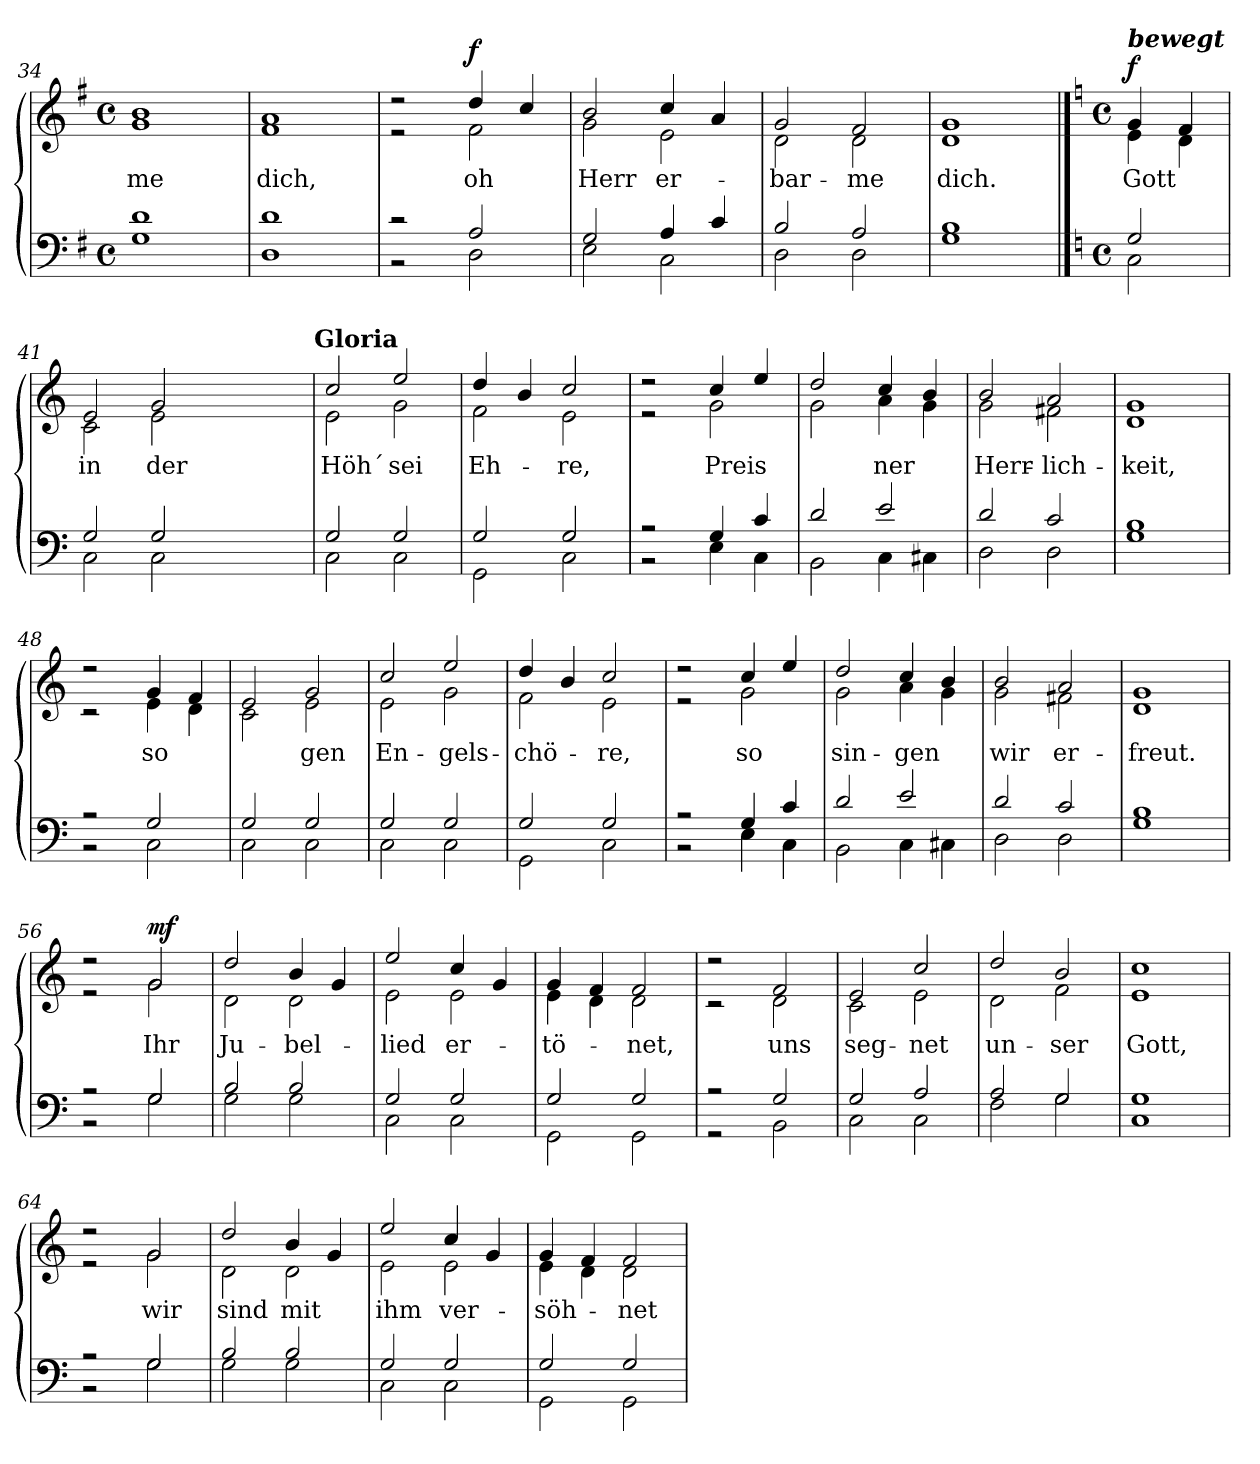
**kern	**kern	**text	**dynam
*part1	*part1	*part1	*part1
*staff2	*staff1	*staff1	*staff1/2
!!LO:LB:g=z
*clefF4	*clefG2	*	*
*k[f#]	*k[f#]	*	*
*G:	*G:	*	*
*M4/4	*M4/4	*	*
*met(c)	*met(c)	*	*
=34	=34	=34	=34
*^	*	*	*
!	!	!	!LO:LY:b	!
*	*	*^	*	*
1d	1G	1b	1g	-me	.
=35	=35	=35	=35	=35	=35
!	!	!	!	!LO:LY:b	!
1d	1D	1a	1f#	dich,	.
=36	=36	=36	=36	=36	=36
2r	2r	2r	2r	.	.
!	!	!	!	!LO:LY:b	!LO:DY:a
2A/	2D\	4dd/	2f#\	oh	f
.	.	4cc/	.	.	.
=37	=37	=37	=37	=37	=37
!	!	!	!	!LO:LY:b	!
2G/	2E\	2b/	2g\	Herr	.
!	!	!	!	!LO:LY:b	!
4A/	2C\	4cc/	2e\	er-	.
4c/	.	4a/	.	.	.
=38	=38	=38	=38	=38	=38
!	!	!	!	!LO:LY:b	!
2B/	2D\	2g/	2d\	-bar-	.
!	!	!	!	!LO:LY:b	!
2A/	2D\	2f#/	2d\	-me	.
=39	=39	=39	=39	=39	=39
!	!	!	!	!LO:LY:b	!
1B	1G	1g	1d	dich.	.
!!LO:LB:g=z	!!
==40	==40	==40	==40	==40	==40
*k[]	*	*k[]	*	*	*
*C:	*	*C:	*	*	*
*M4/4	*	*M4/4	*	*	*
*met(c)	*	*met(c)	*	*	*
!	!	!LO:TX:a:Bi:t=bewegt	!	!	!
!	!	!	!	!LO:LY:b	!LO:DY:b
2G/	2C\	4g/	4e\	Gott	f
.	.	4f/	4d\	.	.
=41	=41	=41	=41	=41	=41
!	!	!	!	!LO:LY:b	!
2G/	2C\	2e/	2c\	in	.
!	!	!	!	!LO:LY:b	!
2G/	2C\	2g/	2e\	der	.
2..ryy	2..ryy	2..ryy	2..ryy	.	.
!	!	!	!LO:TX:a:B:t=Gloria	!	!
=42	=42	=42	=42	=42	=42
!	!	!	!	!LO:LY:b	!
2G/	2C\	2cc/	2e\	Höh´	.
!	!	!	!	!LO:LY:b	!
2G/	2C\	2ee/	2g\	sei	.
=43	=43	=43	=43	=43	=43
!	!	!	!	!LO:LY:b	!
2G/	2GG\	4dd/	2f\	Eh-	.
.	.	4b/	.	.	.
!	!	!	!	!LO:LY:b	!
2G/	2C\	2cc/	2e\	-re,	.
=44	=44	=44	=44	=44	=44
2r	2r	2r	2r	.	.
!	!	!	!	!LO:LY:b	!
4G/	4E\	4cc/	2g\	Preis	.
4c/	4C\	4ee/	.	.	.
=45	=45	=45	=45	=45	=45
2d/	2BB\	2dd/	2g\	.	.
!	!	!	!	!LO:LY:b	!
2e/	4C\	4cc/	4a\	ner	.
.	4C#X\	4b/	4g\	.	.
!!LO:LB:g=z	!!
=46	=46	=46	=46	=46	=46
!	!	!	!	!LO:LY:b	!
2d/	2D\	2b/	2g\	Herr-	.
!	!	!	!	!LO:LY:b	!
2c/	2D\	2a/	2f#X\	-lich-	.
=47	=47	=47	=47	=47	=47
!	!	!	!	!LO:LY:b	!
1B	1G	1g	1d	-keit,	.
=48	=48	=48	=48	=48	=48
2r	2r	2r	2r	.	.
!	!	!	!	!LO:LY:b	!
2G/	2C\	4g/	4e\	so	.
.	.	4f/	4d\	.	.
=49	=49	=49	=49	=49	=49
2G/	2C\	2e/	2c\	.	.
!	!	!	!	!LO:LY:b	!
2G/	2C\	2g/	2e\	gen	.
=50	=50	=50	=50	=50	=50
!	!	!	!	!LO:LY:b	!
2G/	2C\	2cc/	2e\	En-	.
!	!	!	!	!LO:LY:b	!
2G/	2C\	2ee/	2g\	-gels-	.
=51	=51	=51	=51	=51	=51
!	!	!	!	!LO:LY:b	!
2G/	2GG\	4dd/	2f\	-chö-	.
.	.	4b/	.	.	.
!	!	!	!	!LO:LY:b	!
2G/	2C\	2cc/	2e\	-re,	.
!!LO:LB:g=z	!!
=52	=52	=52	=52	=52	=52
2r	2r	2r	2r	.	.
!	!	!	!	!LO:LY:b	!
4G/	4E\	4cc/	2g\	so	.
4c/	4C\	4ee/	.	.	.
=53	=53	=53	=53	=53	=53
!	!	!	!	!LO:LY:b	!
2d/	2BB\	2dd/	2g\	sin-	.
!	!	!	!	!LO:LY:b	!
2e/	4C\	4cc/	4a\	-gen	.
.	4C#X\	4b/	4g\	.	.
=54	=54	=54	=54	=54	=54
!	!	!	!	!LO:LY:b	!
2d/	2D\	2b/	2g\	wir	.
!	!	!	!	!LO:LY:b	!
2c/	2D\	2a/	2f#X\	er-	.
=55	=55	=55	=55	=55	=55
!	!	!	!	!LO:LY:b	!
1B	1G	1g	1d	-freut.	.
=56	=56	=56	=56	=56	=56
2r	2r	2r	2r	.	.
!	!	!	!	!LO:LY:b	!LO:DY:a
2G/	2G\	2g/	2g\	Ihr	mf
=57	=57	=57	=57	=57	=57
!	!	!	!	!LO:LY:b	!
2B/	2G\	2dd/	2d\	Ju-	.
!	!	!	!	!LO:LY:b	!
2B/	2G\	4b/	2d\	-bel-	.
.	.	4g/	.	.	.
!!LO:PB:g=z	!!
=58	=58	=58	=58	=58	=58
!	!	!	!	!LO:LY:b	!
2G/	2C\	2ee/	2e\	-lied	.
!	!	!	!	!LO:LY:b	!
2G/	2C\	4cc/	2e\	er-	.
.	.	4g/	.	.	.
=59	=59	=59	=59	=59	=59
!	!	!	!	!LO:LY:b	!
2G/	2GG\	4g/	4e\	-tö-	.
.	.	4f/	4d\	.	.
!	!	!	!	!LO:LY:b	!
2G/	2GG\	2f/	2d\	-net,	.
=60	=60	=60	=60	=60	=60
2r	2r	2r	2r	.	.
!	!	!	!	!LO:LY:b	!
2G/	2BB\	2f/	2d\	uns	.
=61	=61	=61	=61	=61	=61
!	!	!	!	!LO:LY:b	!
2G/	2C\	2e/	2c\	seg-	.
!	!	!	!	!LO:LY:b	!
2A/	2C\	2cc/	2e\	-net	.
=62	=62	=62	=62	=62	=62
!	!	!	!	!LO:LY:b	!
2A/	2F\	2dd/	2d\	un-	.
!	!	!	!	!LO:LY:b	!
2G/	2G\	2b/	2f\	-ser	.
=63	=63	=63	=63	=63	=63
!	!	!	!	!LO:LY:b	!
1G	1C	1cc	1e	Gott,	.
!!LO:LB:g=z	!!
=64	=64	=64	=64	=64	=64
2r	2r	2r	2r	.	.
!	!	!	!	!LO:LY:b	!
2G/	2G\	2g/	2g\	wir	.
=65	=65	=65	=65	=65	=65
!	!	!	!	!LO:LY:b	!
2B/	2G\	2dd/	2d\	sind	.
!	!	!	!	!LO:LY:b	!
2B/	2G\	4b/	2d\	mit	.
.	.	4g/	.	.	.
=66	=66	=66	=66	=66	=66
!	!	!	!	!LO:LY:b	!
2G/	2C\	2ee/	2e\	ihm	.
!	!	!	!	!LO:LY:b	!
2G/	2C\	4cc/	2e\	ver-	.
.	.	4g/	.	.	.
=67	=67	=67	=67	=67	=67
!	!	!	!	!LO:LY:b	!
2G/	2GG\	4g/	4e\	-söh-	.
.	.	4f/	4d\	.	.
!	!	!	!	!LO:LY:b	!
2G/	2GG\	2f/	2d\	-net	.
*v	*v	*	*	*	*
*	*v	*v	*	*
=	=	=	=
*-	*-	*-	*-
